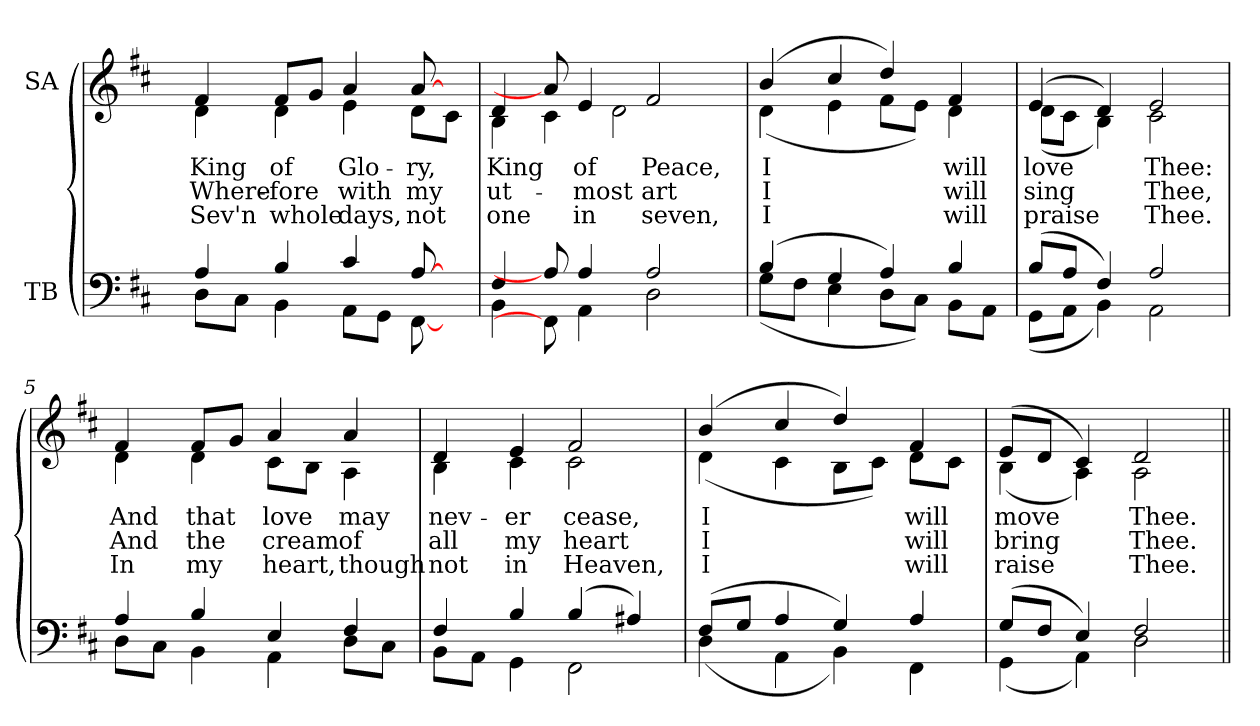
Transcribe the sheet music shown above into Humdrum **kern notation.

**kern	**kern	**text	**text	**text
*part2	*part1	*part1	*part1	*part1
*staff2	*staff1	*staff1	*staff1	*staff1
*I"TB	*I"SA	*	*	*
!!LO:LB:g=z
*clefF4	*clefG2	*	*	*
*k[f#c#]	*k[f#c#]	*	*	*
*D:	*D:	*	*	*
=1	=1	=1	=1	=1
*^	*	*	*	*
!	!	!	!LO:LY:b	!LO:LY:b	!LO:LY:b
*	*	*^	*	*	*
8ryy	8ryy	8ryy	8ryy	1	3	5
!	!	!	!	!LO:LY:b	!LO:LY:b	!LO:LY:b
4A/	8D\L	4f#/	4d\	King	Where-	Sev'n
.	8C#\J	.	.	.	.	.
!	!	!	!	!LO:LY:b	!LO:LY:b	!LO:LY:b
4B/	4BB\	8f#/L	4d\	of	-fore	whole
.	.	8g/J	.	.	.	.
!	!	!	!	!LO:LY:b	!LO:LY:b	!LO:LY:b
4c#/	8AA\L	4a/	4e\	Glo-	with	days,
.	8GG\J	.	.	.	.	.
!	!	!	!	!LO:LY:b	!LO:LY:b	!LO:LY:b
[8A/	[8FF#\	[8a/	8d\L	-ry,	my	not
8ryy	8ryy	8ryy	8c#\J	.	.	.
=2	=2	=2	=2	=2	=2	=2
!	!	!	!	!LO:LY:b	!LO:LY:b	!LO:LY:b
4F#/	4BB\	4d/	4B\	King	ut-	one
8A/]	8FF#\]	8a/]	4c#\	.	.	.
!	!	!	!	!LO:LY:b	!LO:LY:b	!LO:LY:b
4A/	4AA\	4e/	.	of	-most	in
.	.	.	2d\	.	.	.
!	!	!	!	!LO:LY:b	!LO:LY:b	!LO:LY:b
2A/	2D\	2f#/	.	Peace,	art	seven,
.	.	.	8ryy	.	.	.
=3	=3	=3	=3	=3	=3	=3
!	!	!	!	!LO:LY:b	!LO:LY:b	!LO:LY:b
(4B/	(<8G\L	(4b/	(<4d\	I	I	I
.	8F#\J	.	.	.	.	.
4G/	4E\	4cc#/	4e\	.	.	.
4A/)	8D\L	4dd/)	8f#\L	.	.	.
.	8C#\J)	.	8e\J)	.	.	.
!	!	!	!	!LO:LY:b	!LO:LY:b	!LO:LY:b
4B/	8BB\L	4f#/	4d\	will	will	will
.	8AA\J	.	.	.	.	.
=4	=4	=4	=4	=4	=4	=4
!	!	!	!	!LO:LY:b	!LO:LY:b	!LO:LY:b
(>8B/L	(<8GG\L	(4e/	(<8d\L	love	sing	praise
8A/J	8AA\J	.	8c#\J	.	.	.
4F#/)	4BB\)	4d/)	4B\)	.	.	.
!	!	!	!	!LO:LY:b	!LO:LY:b	!LO:LY:b
2A/	2AA\	2e/	2c#\	Thee:	Thee,	Thee.
!!LO:LB:g=z	!!
=5	=5	=5	=5	=5	=5	=5
!	!	!	!	!LO:LY:b	!LO:LY:b	!LO:LY:b
4A/	8D\L	4f#/	4d\	And	And	In
.	8C#\J	.	.	.	.	.
!	!	!	!	!LO:LY:b	!LO:LY:b	!LO:LY:b
4B/	4BB\	8f#/L	4d\	that	the	my
.	.	8g/J	.	.	.	.
!	!	!	!	!LO:LY:b	!LO:LY:b	!LO:LY:b
4E/	4AA\	4a/	8c#\L	love	cream	heart,
.	.	.	8B\J	.	.	.
!	!	!	!	!LO:LY:b	!LO:LY:b	!LO:LY:b
4F#/	8D\L	4a/	4A\	may	of	though
.	8C#\J	.	.	.	.	.
=6	=6	=6	=6	=6	=6	=6
!	!	!	!	!LO:LY:b	!LO:LY:b	!LO:LY:b
4F#/	8BB\L	4d/	4B\	nev-	all	not
.	8AA\J	.	.	.	.	.
!	!	!	!	!LO:LY:b	!LO:LY:b	!LO:LY:b
4B/	4GG\	4e/	4c#\	-er	my	in
!	!	!	!	!LO:LY:b	!LO:LY:b	!LO:LY:b
(4B/	2FF#\	2f#/	2c#\	cease,	heart	Heaven,
4A#X/)	.	.	.	.	.	.
=7	=7	=7	=7	=7	=7	=7
!	!	!	!	!LO:LY:b	!LO:LY:b	!LO:LY:b
(>8F#/L	(<4D\	(4b/	(<4d\	I	I	I
8G/J	.	.	.	.	.	.
4A/	4AA\	4cc#/	4c#\	.	.	.
4G/)	4BB\)	4dd/)	8B\L	.	.	.
.	.	.	8c#\J)	.	.	.
!	!	!	!	!LO:LY:b	!LO:LY:b	!LO:LY:b
4A/	4FF#\	4f#/	8d\L	will	will	will
.	.	.	8c#\J	.	.	.
=8	=8	=8	=8	=8	=8	=8
!	!	!	!	!LO:LY:b	!LO:LY:b	!LO:LY:b
(>8G/L	(<4GG\	(>8e/L	(<4B\	move	bring	raise
8F#/J	.	8d/J	.	.	.	.
4E/)	4AA\)	4c#/)	4A\)	.	.	.
!	!	!	!	!LO:LY:b	!LO:LY:b	!LO:LY:b
2F#/	2D\	2d/	2A\	Thee.	Thee.	Thee.
*v	*v	*	*	*	*	*
*	*v	*v	*	*	*
=||	=||	=||	=||	=||
*-	*-	*-	*-	*-
